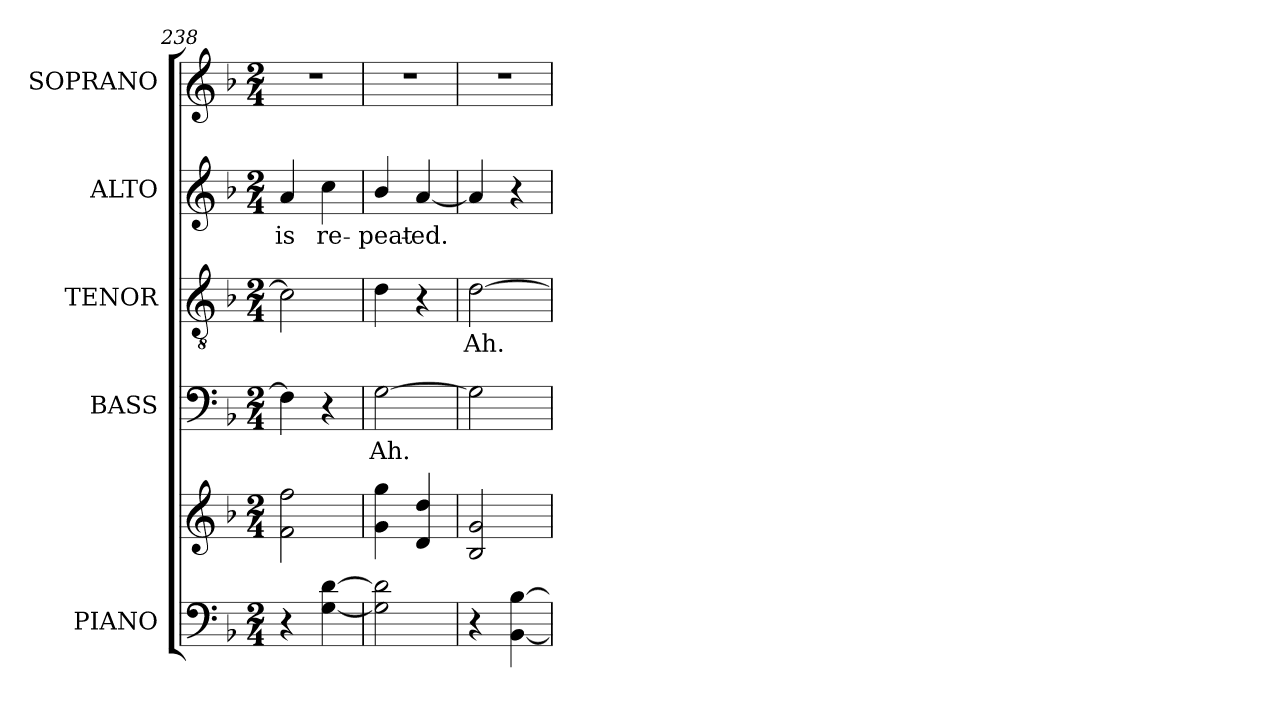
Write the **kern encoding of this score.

**kern	**kern	**kern	**text	**kern	**text	**kern	**text	**kern
*part5	*part5	*part4	*part4	*part3	*part3	*part2	*part2	*part1
*staff6	*staff5	*staff4	*staff4	*staff3	*staff3	*staff2	*staff2	*staff1
*I"PIANO	*	*I"BASS	*	*I"TENOR	*	*I"ALTO	*	*I"SOPRANO
*I'PNO.	*	*I'B.	*	*I'T.	*	*I'A.	*	*I'S.
*clefF4	*clefG2	*clefF4	*	*clefGv2	*	*clefG2	*	*clefG2
*	*	*	*	*ITrd7c12	*	*	*	*
*k[b-]	*k[b-]	*k[b-]	*	*k[b-]	*	*k[b-]	*	*k[b-]
*F:	*F:	*F:	*	*F:	*	*F:	*	*F:
*M2/4	*M2/4	*M2/4	*	*M2/4	*	*M2/4	*	*M2/4
=238	=238	=238	=238	=238	=238	=238	=238	=238
!	!	!	!	!	!	!	!LO:LY:b:color=#000000	!LO:N:vis=1
4r	2fi\ 2ffi	4Fi\]	.	2Ci\]	.	4ai/	is	2r
!	!	!	!	!	!	!	!LO:LY:b:color=#000000	!
[4Gi\ [4di	.	4r	.	.	.	4cci\	re-	.
!!LO:LB:g=z
=239	=239	=239	=239	=239	=239	=239	=239	=239
!	!	!	!LO:LY:b:color=#000000	!	!	!	!	!
!	!	!	!	!	!	!	!LO:LY:b:color=#000000	!LO:N:vis=1
2Gi\] 2di]	4gi\ 4ggi	[2Gi\	Ah.	4Di\	.	4b-i/	-peat-	2r
!	!	!	!	!	!	!	!LO:LY:b:color=#000000	!
.	4di/ 4ddi	.	.	4r	.	[4ai/	-ed.	.
=240	=240	=240	=240	=240	=240	=240	=240	=240
!	!	!	!	!	!LO:LY:b:color=#000000	!	!	!LO:N:vis=1
4r	2B-i/ 2gi	2Gi\]	.	[2Di\	Ah.	4ai/]	.	2r
[4BB-i\ [4B-i	.	.	.	.	.	4r	.	.
=	=	=	=	=	=	=	=	=
*-	*-	*-	*-	*-	*-	*-	*-	*-
